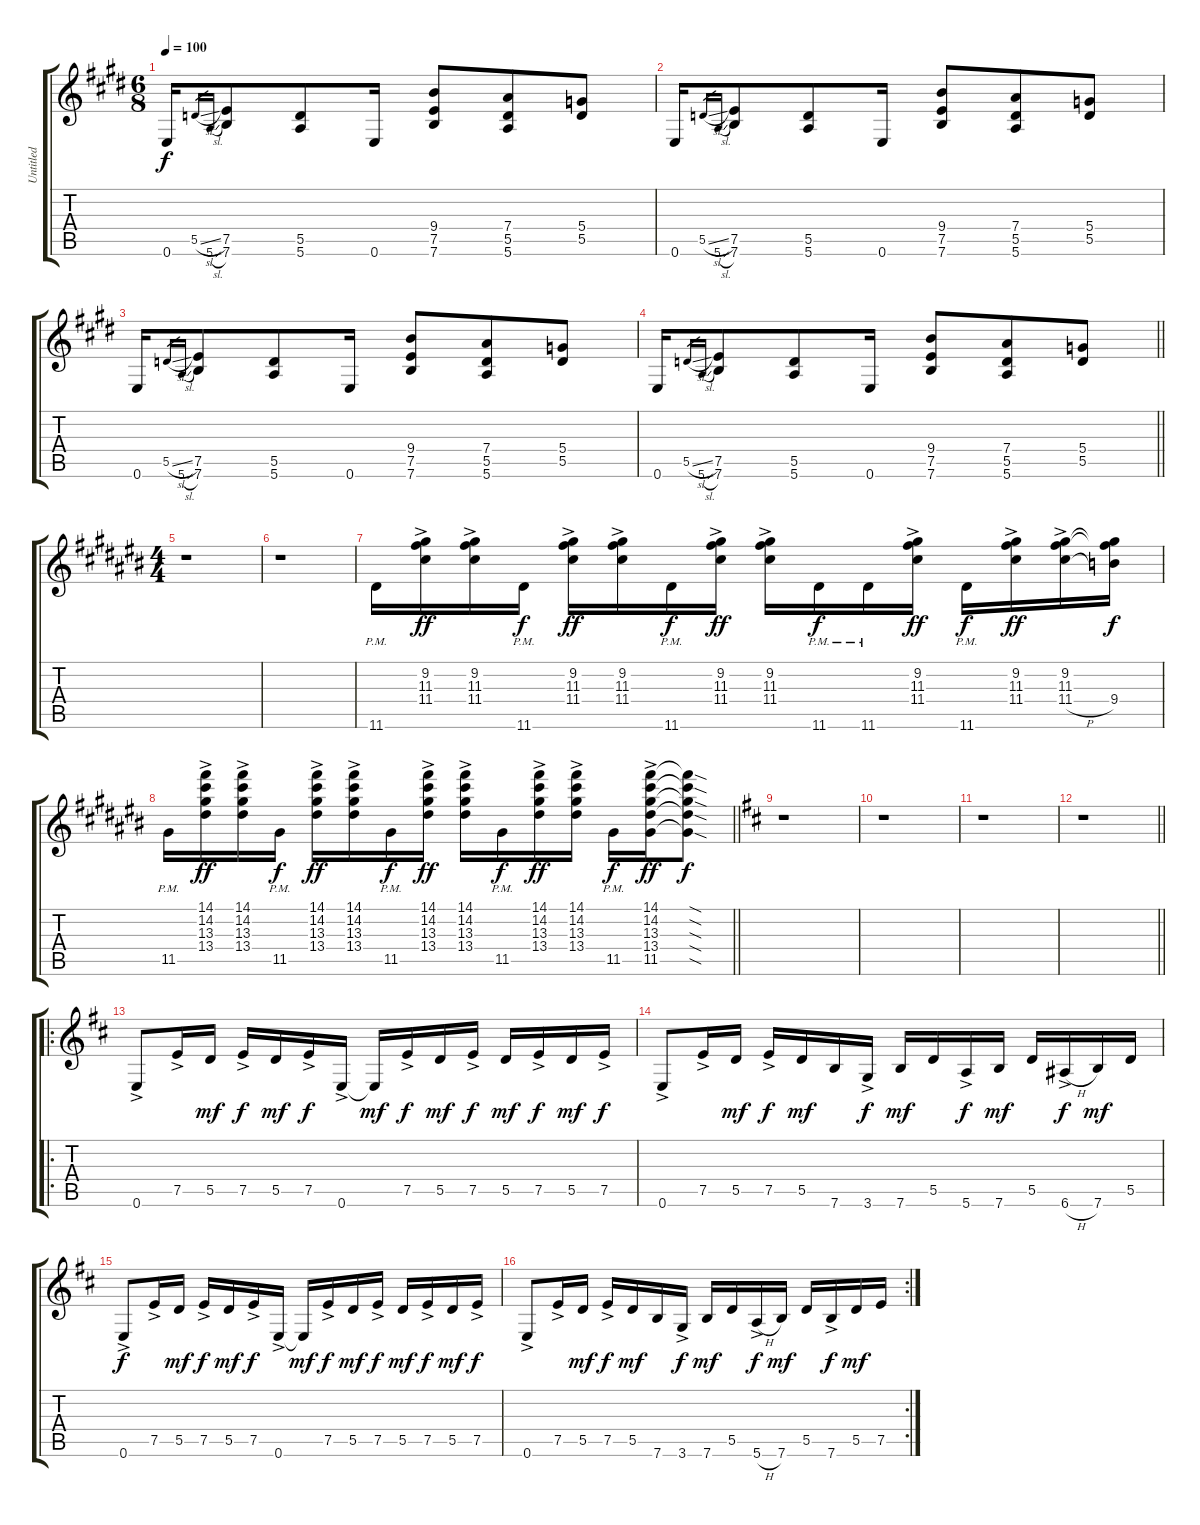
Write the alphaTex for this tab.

\track ("Untitled" "Untitled") {instrument distortionguitar}
\staff {score tabs}
\tuning (E4 B3 G3 D3 A2 E2) {hide}
\ts (6 8)
\tempo 100
\clef g2
\ks e
0.6.16{dy f} 5.5{sl}.16{gr} 5.6{sl}.16{gr} (7.5 7.6).8 (5.5 5.6).8 0.6.16 (9.4 7.5 7.6).8 (7.4 5.5 5.6).8 (5.4 5.5).8 |
\ks c#minor
0.6.16 5.5{sl}.16{gr} 5.6{sl}.16{gr} (7.5 7.6).8 (5.5 5.6).8 0.6.16 (9.4 7.5 7.6).8 (7.4 5.5 5.6).8 (5.4 5.5).8 |
0.6.16 5.5{sl}.16{gr} 5.6{sl}.16{gr} (7.5 7.6).8 (5.5 5.6).8 0.6.16 (9.4 7.5 7.6).8 (7.4 5.5 5.6).8 (5.4 5.5).8 |
\barLineRight lightlight
0.6.16 5.5{sl}.16{gr} 5.6{sl}.16{gr} (7.5 7.6).8 (5.5 5.6).8 0.6.16 (9.4 7.5 7.6).8 (7.4 5.5 5.6).8 (5.4 5.5).8 |
\ts (4 4)
\ks c#
r.1 |
\ks a#minor
r.1 |
\ks c#
11.6{pm}.16 (9.2{ac} 11.3{ac} 11.4{ac}).16{dy ff} (9.2{ac} 11.3{ac} 11.4{ac}).16 11.6{pm}.16{dy f} (9.2{ac} 11.3{ac} 11.4{ac}).16{dy ff} (9.2{ac} 11.3{ac} 11.4{ac}).16 11.6{pm}.16{dy f} (9.2{ac} 11.3{ac} 11.4{ac}).16{dy ff} (9.2{ac} 11.3{ac} 11.4{ac}).16 11.6{pm}.16{dy f} 11.6{pm}.16 (9.2{ac} 11.3{ac} 11.4{ac}).16{dy ff} 11.6{pm}.16{dy f} (9.2{ac} 11.3{ac} 11.4{ac}).16{dy ff} (9.2{ac} 11.3{ac} 11.4{h ac}).16 (9.2{t} 11.3{t} 9.4).16{dy f} |
\barLineRight lightlight
\ks a#minor
11.5{pm}.16 (14.1{ac} 14.2{ac} 13.3{ac} 13.4{ac}).16{dy ff} (14.1{ac} 14.2{ac} 13.3{ac} 13.4{ac}).16 11.5{pm}.16{dy f} (14.1{ac} 14.2{ac} 13.3{ac} 13.4{ac}).16{dy ff} (14.1{ac} 14.2{ac} 13.3{ac} 13.4{ac}).16 11.5{pm}.16{dy f} (14.1{ac} 14.2{ac} 13.3{ac} 13.4{ac}).16{dy ff} (14.1{ac} 14.2{ac} 13.3{ac} 13.4{ac}).16 11.5{pm}.16{dy f} (14.1{ac} 14.2{ac} 13.3{ac} 13.4{ac}).16{dy ff} (14.1{ac} 14.2{ac} 13.3{ac} 13.4{ac}).16 11.5{pm}.16{dy f} (14.1{ac} 14.2{ac} 13.3{ac} 13.4{ac} 11.5{ac}).16{dy ff} (14.1{sod t} 14.2{sod t} 13.3{sod t} 13.4{sod t} 11.5{sod t}).8{dy f} |
\ks d
r.1 |
r.1 |
r.1 |
\barLineRight lightlight
r.1 |
\ro
0.6{ac}.8 7.5{ac}.16 5.5.16{dy mf} 7.5{ac}.16{dy f} 5.5.16{dy mf} 7.5{ac}.16{dy f} 0.6{ac}.16 0.6{t}.16{dy mf} 7.5{ac}.16{dy f} 5.5.16{dy mf} 7.5{ac}.16{dy f} 5.5.16{dy mf} 7.5{ac}.16{dy f} 5.5.16{dy mf} 7.5{ac}.16{dy f} |
0.6{ac}.8 7.5{ac}.16 5.5.16{dy mf} 7.5{ac}.16{dy f} 5.5.16{dy mf} 7.6.16 3.6{ac}.16{dy f} 7.6.16{dy mf} 5.5.16 5.6{ac}.16{dy f} 7.6.16{dy mf} 5.5.16 6.6{h ac}.16{dy f} 7.6.16{dy mf} 5.5.16 |
0.6{ac}.8{dy f} 7.5{ac}.16 5.5.16{dy mf} 7.5{ac}.16{dy f} 5.5.16{dy mf} 7.5{ac}.16{dy f} 0.6{ac}.16 0.6{t}.16{dy mf} 7.5{ac}.16{dy f} 5.5.16{dy mf} 7.5{ac}.16{dy f} 5.5.16{dy mf} 7.5{ac}.16{dy f} 5.5.16{dy mf} 7.5{ac}.16{dy f} |
\rc 2
0.6{ac}.8 7.5{ac}.16 5.5.16{dy mf} 7.5{ac}.16{dy f} 5.5.16{dy mf} 7.6.16 3.6{ac}.16{dy f} 7.6.16{dy mf} 5.5.16 5.6{h ac}.16{dy f} 7.6.16{dy mf} 5.5.16 7.6{ac}.16{dy f} 5.5.16{dy mf} 7.5.16
